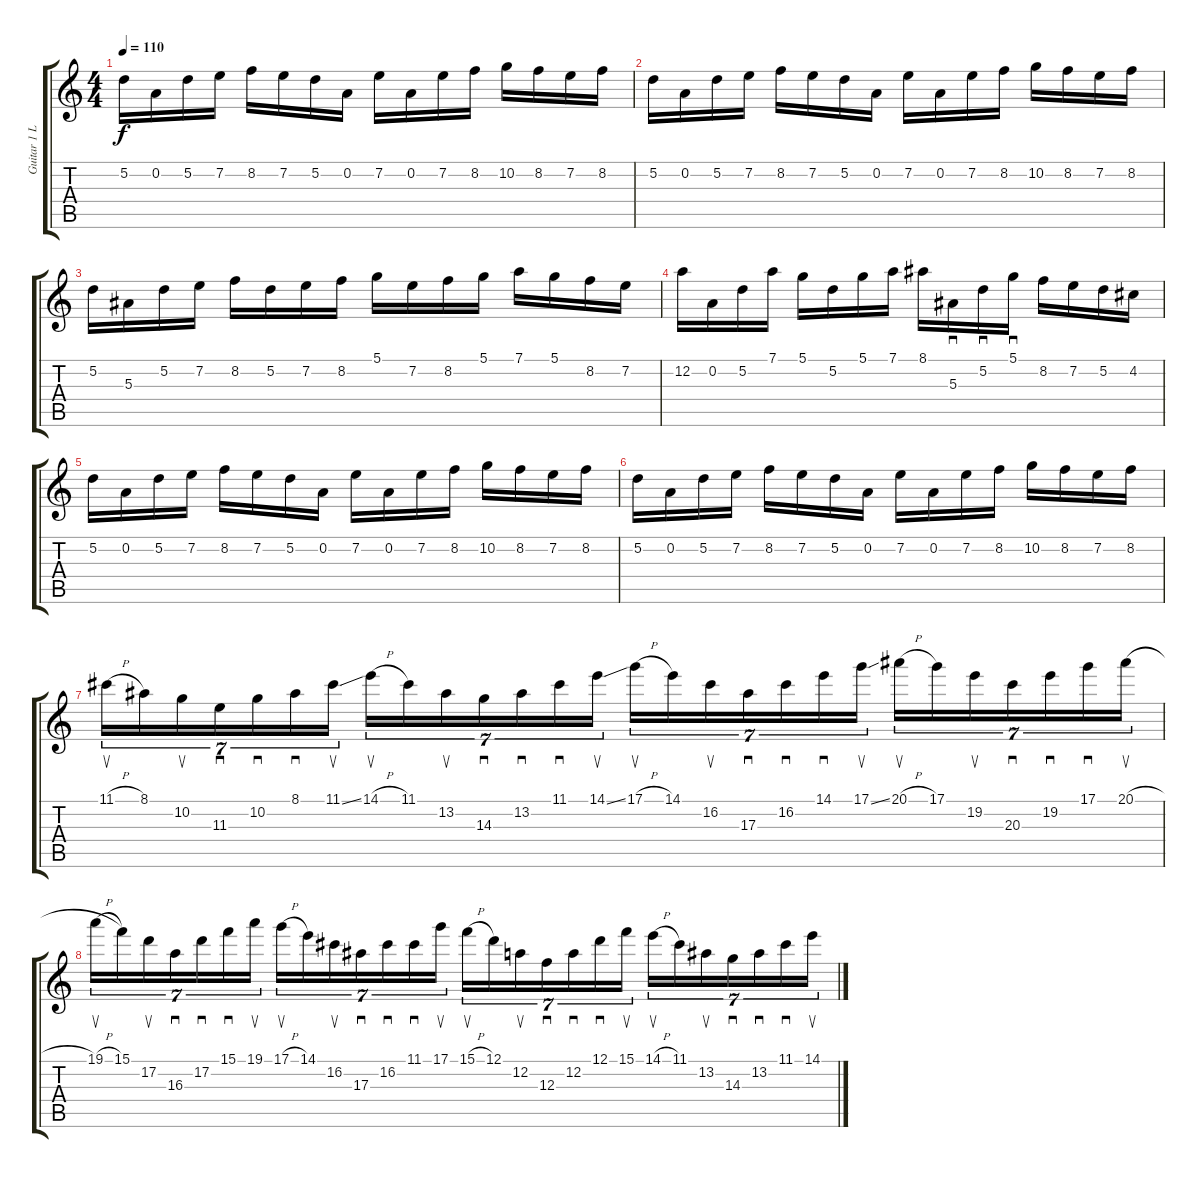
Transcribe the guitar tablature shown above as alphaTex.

\track ("Guitar 1 Lead - Tonal" "Guitar 1 L") {instrument distortionguitar}
\staff {score tabs}
\tuning (D4 A3 F3 C3 G2 D2) {hide}
\ts (4 4)
\tempo 110
\clef g2
\ks c
5.2.16{dy f} 0.2.16 5.2.16 7.2.16 8.2.16 7.2.16 5.2.16 0.2.16 7.2.16 0.2.16 7.2.16 8.2.16 10.2.16 8.2.16 7.2.16 8.2.16 |
5.2.16 0.2.16 5.2.16 7.2.16 8.2.16 7.2.16 5.2.16 0.2.16 7.2.16 0.2.16 7.2.16 8.2.16 10.2.16 8.2.16 7.2.16 8.2.16 |
5.2.16 5.3.16 5.2.16 7.2.16 8.2.16 5.2.16 7.2.16 8.2.16 5.1.16 7.2.16 8.2.16 5.1.16 7.1.16 5.1.16 8.2.16 7.2.16 |
12.2.16 0.2.16 5.2.16 7.1.16 5.1.16 5.2.16 5.1.16 7.1.16 8.1.16 5.3.16{sd} 5.2.16{sd} 5.1.16{sd} 8.2.16 7.2.16 5.2.16 4.2.16 |
5.2.16 0.2.16 5.2.16 7.2.16 8.2.16 7.2.16 5.2.16 0.2.16 7.2.16 0.2.16 7.2.16 8.2.16 10.2.16 8.2.16 7.2.16 8.2.16 |
5.2.16 0.2.16 5.2.16 7.2.16 8.2.16 7.2.16 5.2.16 0.2.16 7.2.16 0.2.16 7.2.16 8.2.16 10.2.16 8.2.16 7.2.16 8.2.16 |
11.1{h}.16{su tu (7 4)} 8.1.16{tu (7 4)} 10.2.16{su tu (7 4)} 11.3.16{sd tu (7 4)} 10.2.16{sd tu (7 4)} 8.1.16{sd tu (7 4)} 11.1{ss}.16{su tu (7 4)} 14.1{h}.16{su tu (7 4)} 11.1.16{tu (7 4)} 13.2.16{su tu (7 4)} 14.3.16{sd tu (7 4)} 13.2.16{sd tu (7 4)} 11.1.16{sd tu (7 4)} 14.1{ss}.16{su tu (7 4)} 17.1{h}.16{su tu (7 4)} 14.1.16{tu (7 4)} 16.2.16{su tu (7 4)} 17.3.16{sd tu (7 4)} 16.2.16{sd tu (7 4)} 14.1.16{sd tu (7 4)} 17.1{ss}.16{su tu (7 4)} 20.1{h}.16{su tu (7 4)} 17.1.16{tu (7 4)} 19.2.16{su tu (7 4)} 20.3.16{sd tu (7 4)} 19.2.16{sd tu (7 4)} 17.1.16{sd tu (7 4)} 20.1{h}.16{su tu (7 4)} |
19.1{h}.16{su tu (7 4)} 15.1.16{tu (7 4)} 17.2.16{su tu (7 4)} 16.3.16{sd tu (7 4)} 17.2.16{sd tu (7 4)} 15.1.16{sd tu (7 4)} 19.1.16{su tu (7 4)} 17.1{h}.16{su tu (7 4)} 14.1.16{tu (7 4)} 16.2.16{su tu (7 4)} 17.3.16{sd tu (7 4)} 16.2.16{sd tu (7 4)} 11.1.16{sd tu (7 4)} 17.1.16{su tu (7 4)} 15.1{h}.16{su tu (7 4)} 12.1.16{tu (7 4)} 12.2.16{su tu (7 4)} 12.3.16{sd tu (7 4)} 12.2.16{sd tu (7 4)} 12.1.16{sd tu (7 4)} 15.1.16{su tu (7 4)} 14.1{h}.16{su tu (7 4)} 11.1.16{tu (7 4)} 13.2.16{su tu (7 4)} 14.3.16{sd tu (7 4)} 13.2.16{sd tu (7 4)} 11.1.16{sd tu (7 4)} 14.1.16{su tu (7 4)}
